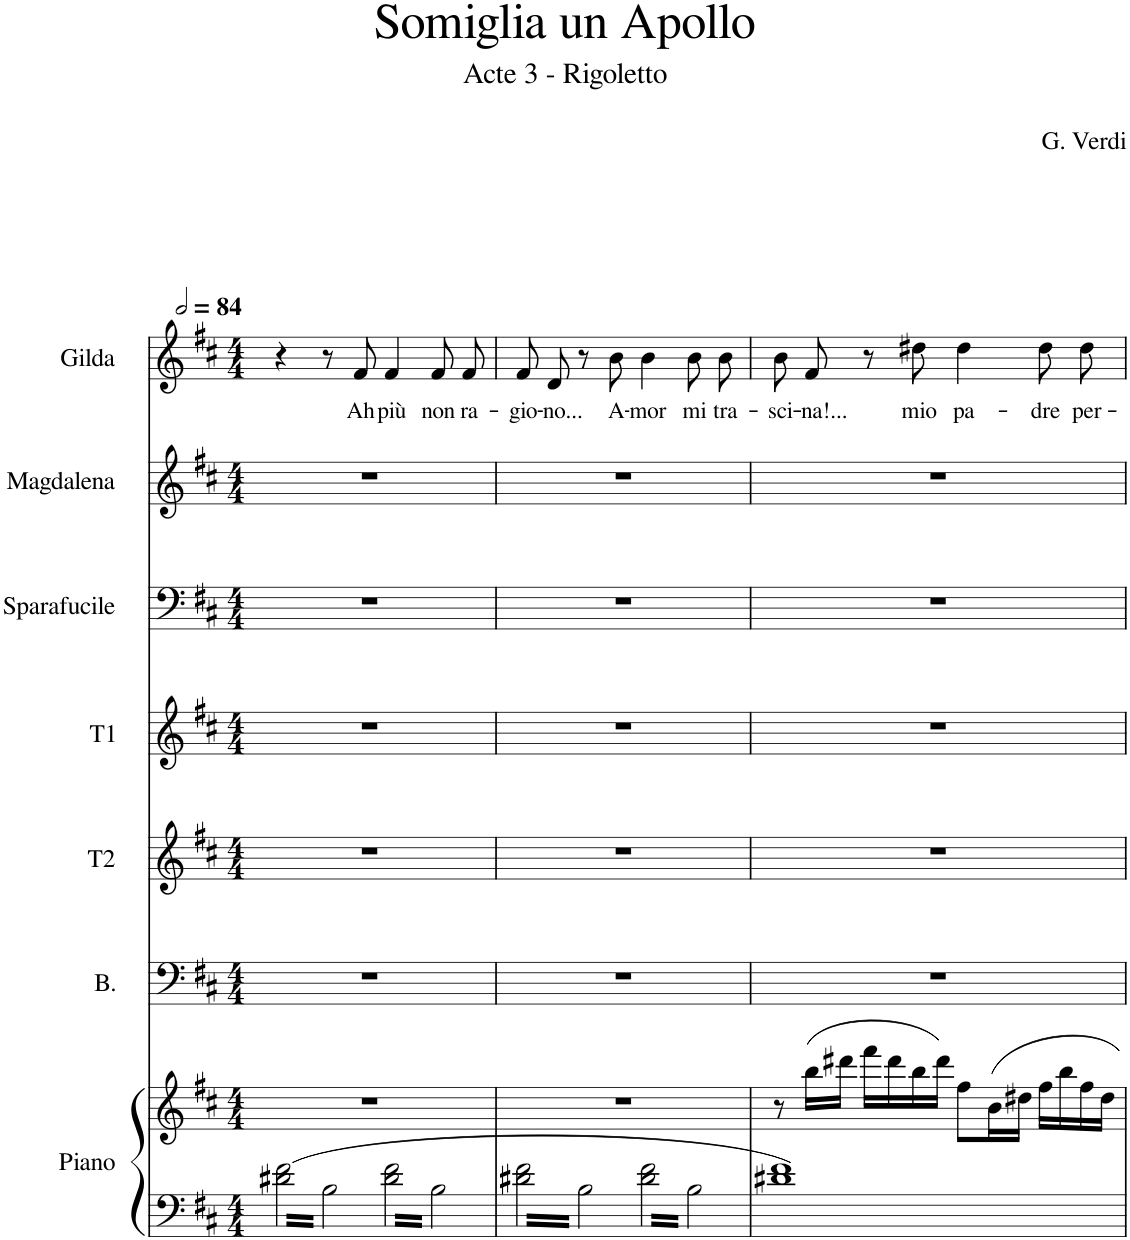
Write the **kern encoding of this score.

**kern	**kern	**kern	**kern	**kern	**kern	**kern	**kern	**text
*part7	*part7	*part6	*part5	*part4	*part3	*part2	*part1	*part1
*staff8	*staff7	*staff6	*staff5	*staff4	*staff3	*staff2	*staff1	*staff1
*I"Piano	*	*I"B.	*I"T2	*I"T1	*I"Sparafucile	*I"Magdalena	*I"Gilda	*
*I'Pia.	*	*I'B.	*I'T2	*I'T1	*I'S.	*I'M.	*I'G.	*
*clefF4	*clefG2	*clefF4	*clefG2	*clefG2	*clefF4	*clefG2	*clefG2	*
*k[f#c#]	*k[f#c#]	*k[f#c#]	*k[f#c#]	*k[f#c#]	*k[f#c#]	*k[f#c#]	*k[f#c#]	*
*M4/4	*M4/4	*M4/4	*M4/4	*M4/4	*M4/4	*M4/4	*M4/4	*
*MM168	*MM168	*MM168	*MM168	*MM168	*MM168	*MM168	*MM168	*
=1	=1	=1	=1	=1	=1	=1	=1	=1
6.d#X\ 6.f#\	1r	1r	1r	1r	1r	1r	4r	.
6.B\	.	.	.	.	.	.	8r	.
!	!	!	!	!	!	!	!	!LO:LY:b
.	.	.	.	.	.	.	8f#/	-Ah
!	!	!	!	!	!	!	!	!LO:LY:b
6.d#\ 6.f#\	.	.	.	.	.	.	4f#/	più
!	!	!	!	!	!	!	!	!LO:LY:b
6.B\	.	.	.	.	.	.	8f#/L	non
!	!	!	!	!	!	!	!	!LO:LY:b
.	.	.	.	.	.	.	8f#/J	ra-
=2	=2	=2	=2	=2	=2	=2	=2	=2
!	!	!	!	!	!	!	!	!LO:LY:b
6.d#X\ 6.f#\	1r	1r	1r	1r	1r	1r	8f#/L	-gio-
!	!	!	!	!	!	!	!	!LO:LY:b
.	.	.	.	.	.	.	8d/J	-no...
6.B\	.	.	.	.	.	.	8r	.
!	!	!	!	!	!	!	!	!LO:LY:b
.	.	.	.	.	.	.	8b\	A-
!	!	!	!	!	!	!	!	!LO:LY:b
6.d#\ 6.f#\	.	.	.	.	.	.	4b\	-mor
!	!	!	!	!	!	!	!	!LO:LY:b
6.B\	.	.	.	.	.	.	8b\L	mi
!	!	!	!	!	!	!	!	!LO:LY:b
.	.	.	.	.	.	.	8b\J	tra-
=3	=3	=3	=3	=3	=3	=3	=3	=3
!	!	!	!	!	!	!	!	!LO:LY:b
1d#X 1f#	8r	1r	1r	1r	1r	1r	8b/L	-sci-
!	!	!	!	!	!	!	!	!LO:LY:b
.	(16bb\LL	.	.	.	.	.	8f#/J	-na!...
.	16ddd#X\JJ	.	.	.	.	.	.	.
.	16fff#\LL	.	.	.	.	.	8r	.
.	16ddd#\	.	.	.	.	.	.	.
!	!	!	!	!	!	!	!	!LO:LY:b
.	16bb\	.	.	.	.	.	8dd#X\	mio
.	16ddd#\JJ)	.	.	.	.	.	.	.
!	!	!	!	!	!	!	!	!LO:LY:b
.	8ff#\L	.	.	.	.	.	4dd#\	pa-
.	16b\L	.	.	.	.	.	.	.
.	16dd#X\JJ	.	.	.	.	.	.	.
!	!	!	!	!	!	!	!	!LO:LY:b
.	16ff#\LL	.	.	.	.	.	8dd#\L	-dre
.	16bb\	.	.	.	.	.	.	.
!	!	!	!	!	!	!	!	!LO:LY:b
.	16ff#\	.	.	.	.	.	8dd#\J	per-
.	16dd#\JJ	.	.	.	.	.	.	.
=	=	=	=	=	=	=	=	=
*-	*-	*-	*-	*-	*-	*-	*-	*-
